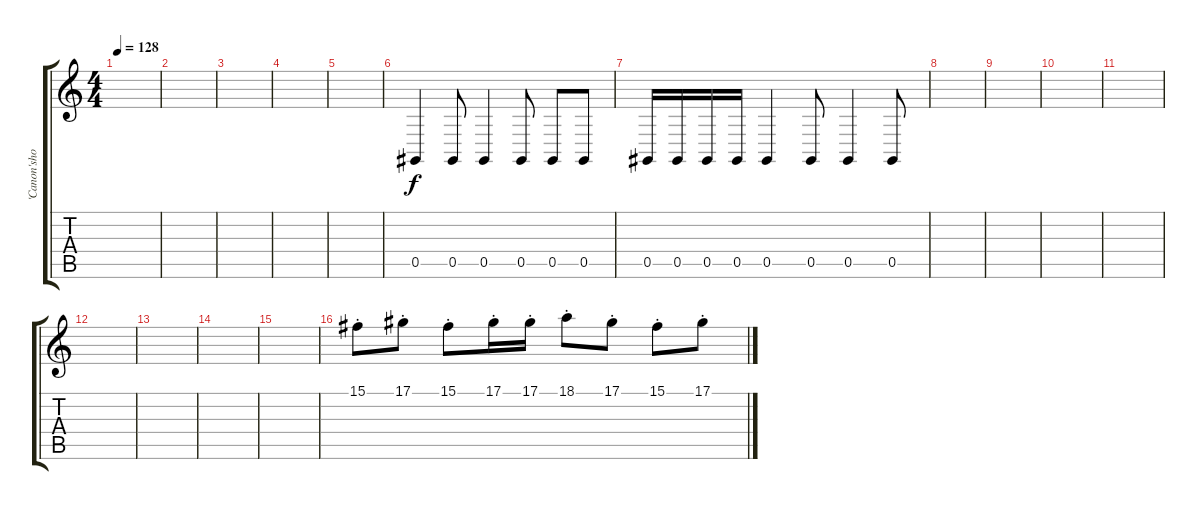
\track ("'Canon'shot" "'Canon'sho") {instrument gunshot}
\staff {score tabs}
\tuning (Eb4 Bb3 Gb3 Db3 Ab2 Eb2) {hide}
\ts (4 4)
\tempo 128
\clef g2
\ks c
|
|
|
|
|
0.5.4 0.5.8 0.5.4 0.5.8 0.5.8 0.5.8 |
0.5.16 0.5.16 0.5.16 0.5.16 0.5.4 0.5.8 0.5.4 0.5.8 |
|
|
|
|
|
|
|
|
15.1{st}.8{volume 14 balance 14 instrument stringensemble1} 17.1{st}.8 15.1{st}.8 17.1{st}.16 17.1{st}.16 18.1{st}.8 17.1{st}.8 15.1{st}.8 17.1{st}.8
